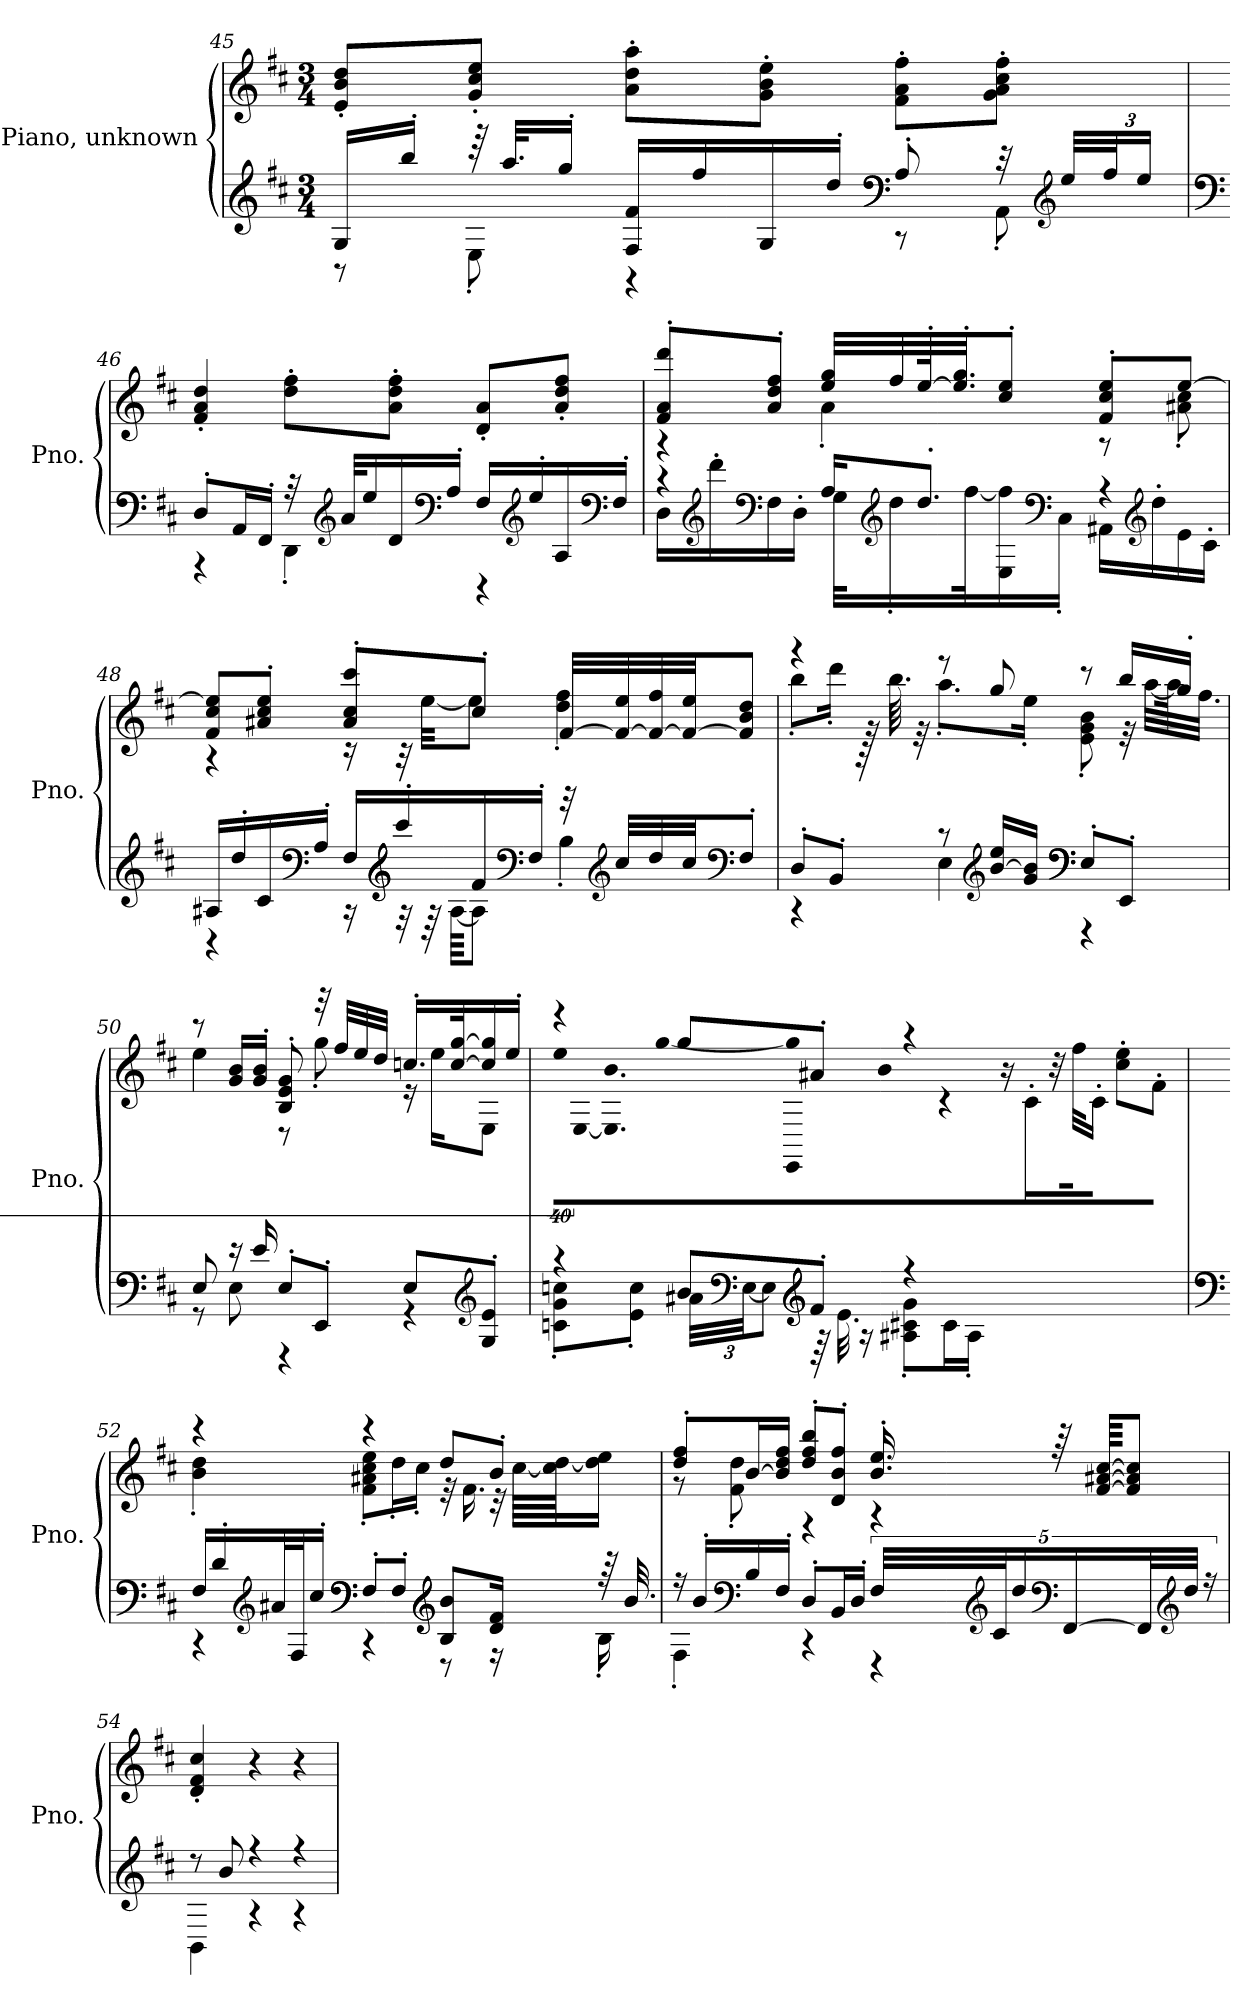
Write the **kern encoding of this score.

**kern	**kern
*part1	*part1
*staff2	*staff1
*I"Piano, unknown	*
*I'Pno.	*
*clefG2	*clefG2
*k[f#c#]	*k[f#c#]
*M3/4	*M3/4
=45	=45
*^	*
16G/LL	8r	8e/' 8b/' 8dd/'L
16bb'/JJ	.	.
64r	8E'\	8g/' 8cc#/' 8ee/'J
32.aa/KLL	.	.
16gg'/JJ	.	.
16F#/ 16f#/LL	4r	8a\' 8dd\' 8aa\'L
16ff#/	.	.
16G/	.	8g\' 8b\' 8ee\'J
16dd'/JJ	.	.
*clefF4	*	*
8A'/	8r	8f#\' 8a\' 8ff#\'L
32r	8AA'\	8g\' 8a\' 8cc#\' 8ff#\'J
*clefG2	*	*
32ee/LLL	.	.
*Xbrackettup	*	*
48ff#/J	.	.
24ee/JJ	.	.
!!LO:LB:g=z
=46	=46	=46
*clefF4	*	*
8D'/L	4r	4f#/' 4a/' 4dd/'
16AA/L	.	.
16FF#'/JJ	.	.
32r	4DD'\	8dd\' 8ff#\'L
*clefG2	*	*
32a/KLL	.	.
16ee/	.	.
16d/	.	8a\' 8dd\' 8ff#\'J
*clefF4	*	*
16A'/JJ	.	.
16F#/LL	4r	8d/' 8a/'L
*clefG2	*	*
16ee'/	.	.
16A/	.	8a/' 8dd/' 8ff#/'J
*clefF4	*	*
16F#'/JJ	.	.
=47	=47	=47
*	*	*^
4r	16D\LL	8f#/' 8a/' 8ddd/'L	4r
*clefG2	*	*	*
.	16ddd'\	.	.
*clefF4	*	*	*
.	16F#\	8a/' 8dd/' 8ff#/'J	.
.	16D'\JJ	.	.
16A/KL	32G\KLL	32ee/ 32gg/LLL	4a'\
*clefG2	*	*	*
.	16dd'\	32ff#/	.
8.dd'/J	.	[64ee'/K	.
.	.	32.ee/]' 32.gg/'JJ	.
.	[32ff#\K	.	.
.	16E\ 16ff#\]	8cc#/' 8ee/'J	.
*clefF4	*	*	*
.	16C#'\JJ	.	.
4r	16AA#X\LL	8f#/' 8cc#/' 8ee/'L	8r
*clefG2	*	*	*
.	16dd'\	.	.
.	16e\	[8ee/J	8a#X\' 8cc#\'
.	16c#'\JJ	.	.
!!LO:PB:g=z	!!
=48	=48	=48	=48
16A#X/LL	4r	8f#/ 8cc#/ 8ee/]L	4r
16dd'/	.	.	.
16c#/	.	8a#X/' 8cc#/' 8ee/'J	.
*clefF4	*	*	*
16A#'/JJ	.	.	.
16F#/LL	16r	8a#/' 8cc#/' 8ccc#/'L	16r
*clefG2	*	*	*
16ccc#'/	32r	.	32r
.	64r	.	[32ee\KKL
.	[64A#\KKKL	.	.
16f#/	8A#\J]	8cc#'/J	8ee\J]
*clefF4	*	*	*
16F#'/JJ	.	.	.
32r	4B'\	[32f#/LLL	4dd\' 4ff#\'
*clefG2	*	*	*
32cc#/LLL	.	32f#/_ 32ee/	.
32dd/	.	32f#/_ 32ff#/	.
32cc#/JJ	.	32f#/_ 32ee/JJ	.
*clefF4	*	*	*
8F#'/J	.	8f#/] 8b/ 8dd/J	.
!!LO:LB:g=z	!!
=49	=49	=49	=49
8D'/L	4r	4r	8bb'\L
8BB'/J	.	.	16ddd'\Jk
.	.	.	128r
.	.	.	64.bb\
.	.	.	32r
8r	4E\	8r	8.aa'\L
*clefG2	*	*	*
[16b/ 16ee/LL	.	8gg/	.
16g/ 16b/]JJ	.	.	16ee'\Jk
*clefF4	*	*	*
8E'/L	4r	8r	8e\' 8g\' 8b\'
8EE'/J	.	16bb/LL	32r
.	.	.	[32aa\LLL
.	.	16gg'/JJ	64aa\K]
.	.	.	32.ff#\JJJ
=50	=50	=50	=50
8E/	8r	8r	4ee\
16r	8E\	16g/ 16b/LL	.
16e/	.	16g/' 16b/'JJ	.
8E'/L	4r	8B/' 8e/' 8g/'	8r
8EE'/J	.	32r	8gg'\
.	.	32ff#/LLL	.
.	.	32ee/	.
.	.	32dd/JJJ	.
8E/L	4r	16.ccn'/LL	16r
.	.	.	16ee\KL
.	.	[32cc/ [32gg/K	.
*clefG2	*	*	*
8G/' 8e/'J	.	16cc/] 16gg/]	8E\J
.	.	16ee'/JJ	.
!!LO:LB:g=z	!!
=51	=51	=51	=51
!	!	!	!LO:N:vis=32
4r	8cn\' 8g\' 8ccn\'L	4r	640%23ee\LLL
!	!	!	!LO:N:vis=64
.	.	.	[960%17E\K
!	!	!	!LO:N:vis=32.
.	.	.	1920%103E\] 1920%103b\
!	!	!	!LO:N:vis=32
.	.	.	[640%23gg\
.	8e\' 8cc\'J	.	.
!	!	!	!LO:N:vis=32
.	.	.	640%23EE\ 640%23gg\]
!	!	!	!LO:N:vis=32
.	.	.	640%23b\JJJ
!	!	!	!LO:N:vis=32
.	.	.	640%23r
8b/L	48a#X\LLL	8gg/L	.
.	.	.	16r
*clefF4	*	*	*
.	[48E\JJ	.	.
.	12E\J]	.	.
.	.	.	16c#'\
*clefG2	*	*	*
8f#'/J	64r	8a#X'/J	.
.	.	.	32r
.	32.e\	.	.
.	.	.	32ff#\KLL
.	16r	.	.
.	.	.	16c#'\JJ
4r	8A#X\' 8c#X\' 8g\'L	4r	.
.	.	.	8cc#\' 8ee\'L
.	16c#\L	.	.
.	.	.	8f#'\J
.	16A#'\JJ	.	.
960ryy	960ryy	960ryy	.
!!LO:LB:g=z	!!
=52	=52	=52	=52
*clefF4	*	*	*
16F#/LL	4r	4r	4b\' 4dd\'
16d'/	.	.	.
*clefG2	*	*	*
32a#X/L	.	.	.
32F#/J	.	.	.
16cc#'/JJ	.	.	.
*clefF4	*	*	*
8F#'/L	4r	4r	8f#\' 8a#X\' 8cc#\' 8ee\'L
8F#'/J	.	.	16dd'\L
.	.	.	16cc#'\JJ
*clefG2	*	*	*
8B/ 8b/L	8r	8dd/L	32r
.	.	.	16.f#\
16d/ 16f#/Jk	16r	8b'/J	32r
.	.	.	[64cc#\LLLL
.	.	.	64cc#\] [64dd\JJ
64r	16B'\	.	16dd\] 16ee\JJ
32.b/	.	.	.
!!LO:LB:g=z	!!
=53	=53	=53	=53
16r	4F#'\	8dd/' 8ff#/'L	8r
16b'/LL	.	.	.
*clefF4	*	*	*
16B/	.	[16b/L	8f#\' 8dd\'
16F#'/JJ	.	16b/] 16dd/ 16ff#/JJ	.
8D'/L	4r	8dd/' 8ff#/' 8bb/'L	4r
16BB/L	.	8d/' 8b/' 8ff#/'J	.
16D'/JJ	.	.	.
*brackettup	*	*	*
40F#/LLL	4r	16.b/' 16.ee/'	4r
*clefG2	*	*	*
40c#/J	.	.	.
20dd/	.	.	.
.	.	64r	.
*clefF4	*	*	*
[20FF#/	.	.	.
.	.	[64f#/ [64a#X/ [64cc#/KKKL	.
.	.	8f#/] 8a#/] 8cc#/]J	.
40FF#/L]	.	.	.
*clefG2	*	*	*
40dd/JJJ	.	.	.
20r	.	.	.
*	*	*v	*v
=54	=54	=54
8r	4BB\	4d/' 4f#/' 4cc#/'
8b/	.	.
4r	4r	4r
4r	4r	4r
*v	*v	*
=	=
*-	*-
